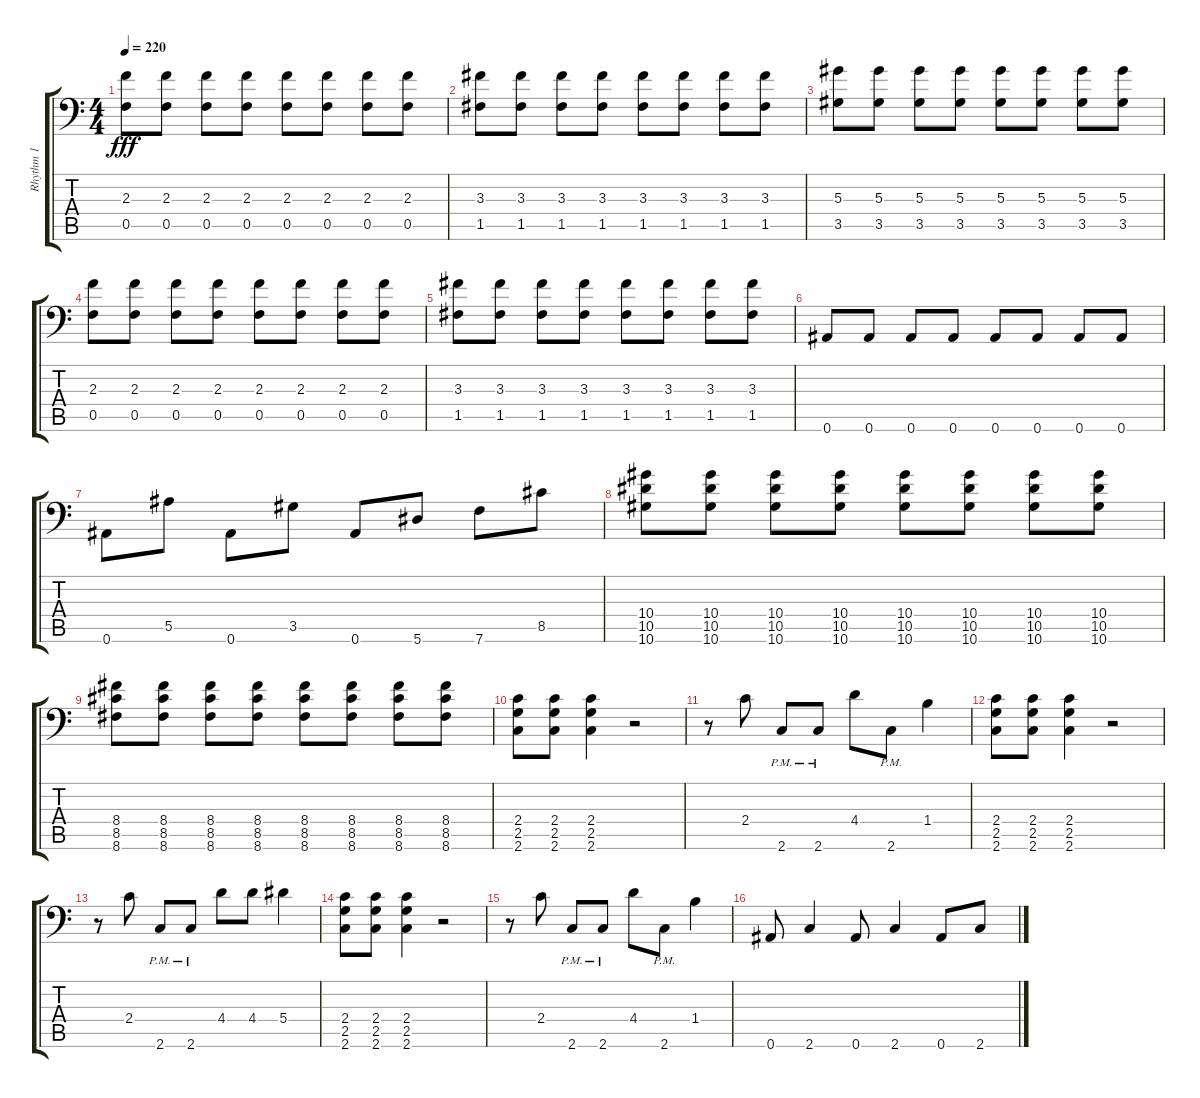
\track ("Rhythm 1" "Rhythm 1") {instrument distortionguitar}
\staff {score tabs}
\tuning (C4 G3 Eb3 Bb2 F2 Bb1) {hide}
\ts (4 4)
\tempo 220
\clef f4
\ks c
(2.3 0.5).8{dy fff} (2.3 0.5).8 (2.3 0.5).8 (2.3 0.5).8 (2.3 0.5).8 (2.3 0.5).8 (2.3 0.5).8 (2.3 0.5).8 |
(3.3 1.5).8 (3.3 1.5).8 (3.3 1.5).8 (3.3 1.5).8 (3.3 1.5).8 (3.3 1.5).8 (3.3 1.5).8 (3.3 1.5).8 |
(5.3 3.5).8 (5.3 3.5).8 (5.3 3.5).8 (5.3 3.5).8 (5.3 3.5).8 (5.3 3.5).8 (5.3 3.5).8 (5.3 3.5).8 |
(2.3 0.5).8 (2.3 0.5).8 (2.3 0.5).8 (2.3 0.5).8 (2.3 0.5).8 (2.3 0.5).8 (2.3 0.5).8 (2.3 0.5).8 |
(3.3 1.5).8 (3.3 1.5).8 (3.3 1.5).8 (3.3 1.5).8 (3.3 1.5).8 (3.3 1.5).8 (3.3 1.5).8 (3.3 1.5).8 |
0.6.8 0.6.8 0.6.8 0.6.8 0.6.8 0.6.8 0.6.8 0.6.8 |
0.6.8 5.5.8 0.6.8 3.5.8 0.6.8 5.6.8 7.6.8 8.5.8 |
(10.4 10.5 10.6).8 (10.4 10.5 10.6).8 (10.4 10.5 10.6).8 (10.4 10.5 10.6).8 (10.4 10.5 10.6).8 (10.4 10.5 10.6).8 (10.4 10.5 10.6).8 (10.4 10.5 10.6).8 |
(8.4 8.5 8.6).8 (8.4 8.5 8.6).8 (8.4 8.5 8.6).8 (8.4 8.5 8.6).8 (8.4 8.5 8.6).8 (8.4 8.5 8.6).8 (8.4 8.5 8.6).8 (8.4 8.5 8.6).8 |
(2.4 2.5 2.6).8 (2.4 2.5 2.6).8 (2.4 2.5 2.6).4 r.2 |
r.8 2.4.8 2.6{pm}.8 2.6{pm}.8 4.4.8 2.6{pm}.8 1.4.4 |
(2.4 2.5 2.6).8 (2.4 2.5 2.6).8 (2.4 2.5 2.6).4 r.2 |
r.8 2.4.8 2.6{pm}.8 2.6{pm}.8 4.4.8 4.4.8 5.4.4 |
(2.4 2.5 2.6).8 (2.4 2.5 2.6).8 (2.4 2.5 2.6).4 r.2 |
r.8 2.4.8 2.6{pm}.8 2.6{pm}.8 4.4.8 2.6{pm}.8 1.4.4 |
0.6.8 2.6.4 0.6.8 2.6.4 0.6.8 2.6.8
